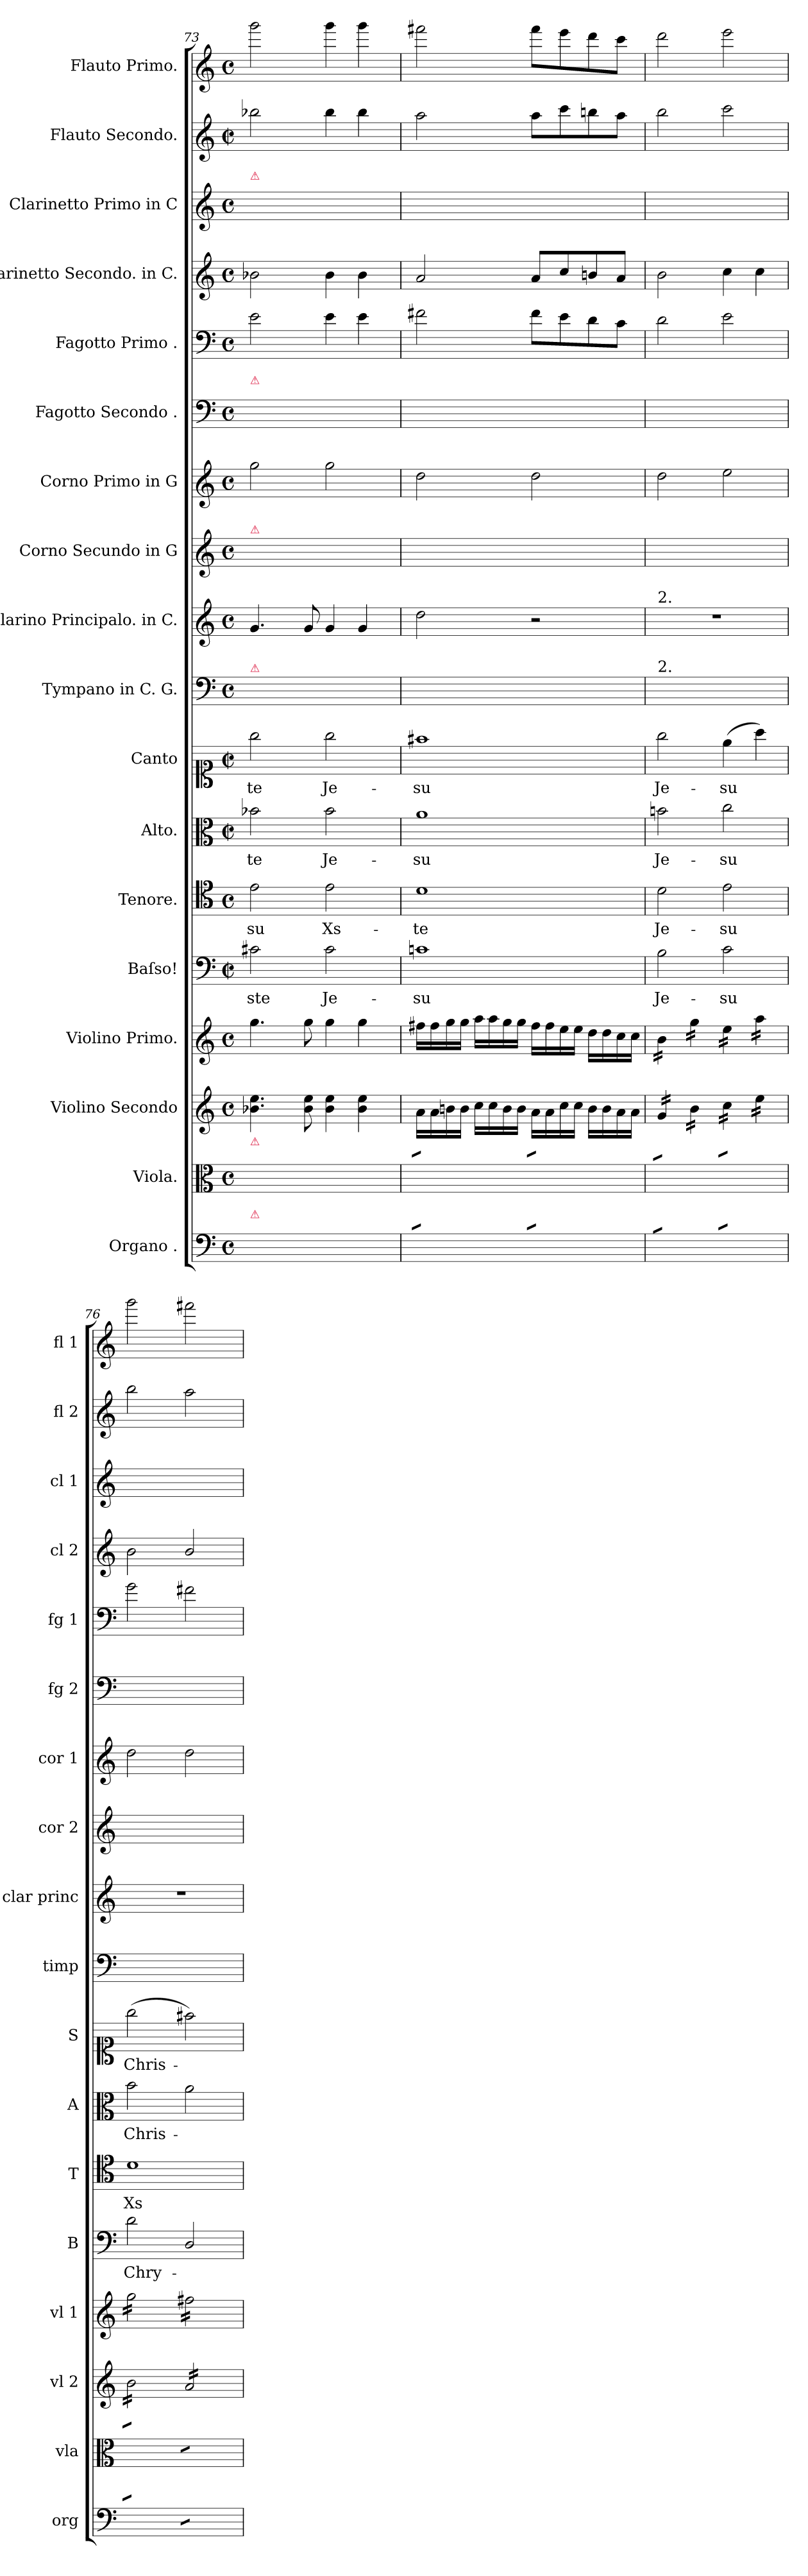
**kern	**kern	**kern	**kern	**kern	**text	**kern	**text	**kern	**text	**kern	**text	**kern	**kern	**kern	**kern	**kern	**kern	**kern	**kern	**kern	**kern
*part18	*part17	*part16	*part15	*part14	*part14	*part13	*part13	*part12	*part12	*part11	*part11	*part10	*part9	*part8	*part7	*part6	*part5	*part4	*part3	*part2	*part1
*staff18	*staff17	*staff16	*staff15	*staff14	*staff14	*staff13	*staff13	*staff12	*staff12	*staff11	*staff11	*staff10	*staff9	*staff8	*staff7	*staff6	*staff5	*staff4	*staff3	*staff2	*staff1
*I"Organo .	*I"Viola.	*I"Violino Secondo	*I"Violino Primo.	*I"Baſso!	*	*I"Tenore.	*	*I"Alto.	*	*I"Canto	*	*I"Tympano in C. G.	*I"Clarino Principalo. in C.	*I"Corno Secundo in G	*I"Corno Primo in G	*I"Fagotto Secondo .	*I"Fagotto Primo .	*I"Clarinetto Secondo. in C.	*I"Clarinetto Primo in C	*I"Flauto Secondo.	*I"Flauto Primo.
*I'org	*I'vla	*I'vl 2	*I'vl 1	*I'B	*	*I'T	*	*I'A	*	*I'S	*	*I'timp	*I'clar princ	*I'cor 2	*I'cor 1	*I'fg 2	*I'fg 1	*I'cl 2	*I'cl 1	*I'fl 2	*I'fl 1
*clefF4	*clefC3	*clefG2	*clefG2	*clefF4	*	*clefC4	*	*clefC3	*	*clefC1	*	*clefF4	*clefG2	*clefG2	*clefG2	*clefF4	*clefF4	*clefG2	*clefG2	*clefG2	*clefG2
*k[]	*k[]	*k[]	*k[]	*k[]	*	*k[]	*	*k[]	*	*k[]	*	*k[]	*k[]	*k[]	*k[]	*k[]	*k[]	*k[]	*k[]	*k[]	*k[]
*C:	*C:	*C:	*C:	*C:	*	*C:	*	*C:	*	*C:	*	*C:	*C:	*C:	*C:	*C:	*C:	*C:	*C:	*C:	*C:
*M4/4	*M4/4	*M4/4	*M4/4	*M4/4	*	*M4/4	*	*M4/4	*	*M4/4	*	*M4/4	*M4/4	*M4/4	*M4/4	*M4/4	*M4/4	*M4/4	*M4/4	*M4/4	*M4/4
*met(c)	*met(c)	*met(c)	*met(c)	*met(c|)	*	*met(c)	*	*met(c|)	*	*met(c|)	*	*met(c)	*met(c)	*met(c)	*met(c)	*met(c)	*met(c)	*met(c)	*met(c)	*met(c|)	*met(c)
=73	=73	=73	=73	=73	=73	=73	=73	=73	=73	=73	=73	=73	=73	=73	=73	=73	=73	=73	=73	=73	=73
!	!	!	!	!	!	!	!	!	!	!	!	!	!	!	!	!	!	!	!LO:TX:a:color=crimson:t=⚠	!	!
!	!	!	!	!	!	!	!	!	!	!	!	!	!	!	!	!LO:TX:a:color=crimson:t=⚠	!	!	!	!	!
!	!	!	!	!	!	!	!	!	!	!	!	!	!	!LO:TX:a:color=crimson:t=⚠	!	!	!	!	!	!	!
!	!	!	!	!	!	!	!	!	!	!	!	!LO:TX:a:color=crimson:t=⚠	!	!	!	!	!	!	!	!	!
!	!LO:TX:a:color=crimson:t=⚠	!	!	!	!	!	!	!	!	!	!	!	!	!	!	!	!	!	!	!	!
!LO:TX:a:color=crimson:t=⚠	!	!	!	!	!	!	!	!	!	!	!	!	!	!	!	!	!	!	!	!	!
!	!LO:N:vis=4	!	!	!	!	!	!	!	!	!	!	!	!	!	!	!	!	!	!	!	!
4.c#X\yy	4.cc#X\yy	4.b-X\ 4.ee\	4.gg\	2c#X\	-ste	2e\	-su	2b-X\	-te	2gg\	-te	4GG/yy	4.g/	2g/yy	2gg\	2c#X\yy	2e\	2b-X\	2gg\yy	2bb-X\	2ggg\
.	.	.	.	.	.	.	.	.	.	.	.	4ryy	.	.	.	.	.	.	.	.	.
8c#\yy	8cc#\yy	8b-\ 8ee\	8gg\	.	.	.	.	.	.	.	.	.	8g/	.	.	.	.	.	.	.	.
4.c#\yy	4cc#\yy	4b-\ 4ee\	4gg\	2c#\	Je-	2e\	Xs-	2b-\	Je-	2gg\	Je-	4GG/yy	4g/	2g/yy	2gg\	4c#\yy	4e\	4b-\	4gg\yy	4bb-\	4ggg\
.	4cc#\yy	4b-\ 4ee\	4gg\	.	.	.	.	.	.	.	.	4GG/yy	4g/	.	.	4B-X\yy	4e\	4b-\	4gg\yy	4bb-\	4ggg\
8c#\yy	.	.	.	.	.	.	.	.	.	.	.	.	.	.	.	.	.	.	.	.	.
=74	=74	=74	=74	=74	=74	=74	=74	=74	=74	=74	=74	=74	=74	=74	=74	=74	=74	=74	=74	=74	=74
*tremolo	*	*	*	*	*	*	*	*	*	*	*	*	*	*	*	*	*	*	*	*	*
*	*tremolo	*	*	*	*	*	*	*	*	*	*	*	*	*	*	*	*	*	*	*	*
8cn\yyL	8ccn\yyL	16a\LL	16ff#X\LL	1cn	-su	1d	-te	1a	-su	1ff#X	-su	2C/yy	2dd\	1ddyy	2dd\	2A\yy	2f#X\	2a/	2ff#X\yy	2aa\	2fff#X\
.	.	16a\	16ff#\	.	.	.	.	.	.	.	.	.	.	.	.	.	.	.	.	.	.
8cn\yy	8ccn\yy	16bn\	16gg\	.	.	.	.	.	.	.	.	.	.	.	.	.	.	.	.	.	.
.	.	16b\JJ	16gg\JJ	.	.	.	.	.	.	.	.	.	.	.	.	.	.	.	.	.	.
8cn\yy	8ccn\yy	16cc\LL	16aa\LL	.	.	.	.	.	.	.	.	.	.	.	.	.	.	.	.	.	.
.	.	16cc\	16aa\	.	.	.	.	.	.	.	.	.	.	.	.	.	.	.	.	.	.
8cn\yyJ	8ccn\yyJ	16b\	16gg\	.	.	.	.	.	.	.	.	.	.	.	.	.	.	.	.	.	.
.	.	16b\JJ	16gg\JJ	.	.	.	.	.	.	.	.	.	.	.	.	.	.	.	.	.	.
8c\yyL	8cc\yyL	16a\LL	16ff#\LL	.	.	.	.	.	.	.	.	2ryy	2r	.	2dd\	8A\Lyy	8f#\L	8a/L	8ff#\Lyy	8aa\L	8fff#\L
.	.	16a\	16ff#\	.	.	.	.	.	.	.	.	.	.	.	.	.	.	.	.	.	.
8c\yy	8cc\yy	16cc\	16ee\	.	.	.	.	.	.	.	.	.	.	.	.	8cn\yy	8e\	8cc/	8ee\yy	8ccc\	8eee\
.	.	16cc\JJ	16ee\JJ	.	.	.	.	.	.	.	.	.	.	.	.	.	.	.	.	.	.
8c\yy	8cc\yy	16b\LL	16dd\LL	.	.	.	.	.	.	.	.	.	.	.	.	8Bn\yy	8d\	8bn/	8dd\yy	8bbn\	8ddd\
.	.	16b\	16dd\	.	.	.	.	.	.	.	.	.	.	.	.	.	.	.	.	.	.
8c\yyJ	8cc\yyJ	16a\	16cc\	.	.	.	.	.	.	.	.	.	.	.	.	8A\Jyy	8c\J	8a/J	8cc\Jyy	8aa\J	8ccc\J
.	.	16a\JJ	16cc\JJ	.	.	.	.	.	.	.	.	.	.	.	.	.	.	.	.	.	.
=75	=75	=75	=75	=75	=75	=75	=75	=75	=75	=75	=75	=75	=75	=75	=75	=75	=75	=75	=75	=75	=75
!	!	!	!	!	!	!	!	!	!	!	!	!	!LO:TX:a:t=2.	!	!	!	!	!	!	!	!
!	!	!	!	!	!	!	!	!	!	!	!	!LO:TX:a:t=2.	!	!	!	!	!	!	!	!	!
!	!	!	!	!	!LO:LY:i	!	!	!	!LO:LY:i	!	!LO:LY:i	!	!	!	!	!	!	!	!	!	!
*	*	*tremolo	*	*	*	*	*	*	*	*	*	*	*	*	*	*	*	*	*	*	*
*	*	*	*tremolo	*	*	*	*	*	*	*	*	*	*	*	*	*	*	*	*	*	*
8B\yyL	8b\yyL	16g/LL	16b\LL	2B\	Je-	2d\	Je-	2bn\	Je-	2gg\	Je-	1ryy	1r	2g/yy	2dd\	2B\yy	2d\	2b\	2dd\yy	2bb\	2ddd\
.	.	16g/	16b\	.	.	.	.	.	.	.	.	.	.	.	.	.	.	.	.	.	.
8B\yy	8b\yy	16g/	16b\	.	.	.	.	.	.	.	.	.	.	.	.	.	.	.	.	.	.
.	.	16g/JJ	16b\JJ	.	.	.	.	.	.	.	.	.	.	.	.	.	.	.	.	.	.
8B\yy	8b\yy	16b\LL	16gg\LL	.	.	.	.	.	.	.	.	.	.	.	.	.	.	.	.	.	.
.	.	16b\	16gg\	.	.	.	.	.	.	.	.	.	.	.	.	.	.	.	.	.	.
8B\yyJ	8b\yyJ	16b\	16gg\	.	.	.	.	.	.	.	.	.	.	.	.	.	.	.	.	.	.
.	.	16b\JJ	16gg\JJ	.	.	.	.	.	.	.	.	.	.	.	.	.	.	.	.	.	.
!	!	!	!	!	!LO:LY:i	!	!	!	!LO:LY:i	!	!LO:LY:i	!	!	!	!	!	!	!	!	!	!
8c\yyL	8cc\yyL	16cc\LL	16ee\LL	2c\	-su	2e\	-su	2cc\	-su	(4ee\	-su	.	.	2cc\yy	2ee\	2c\yy	2e\	4cc\	4ee\yy	2ccc\	2eee\
.	.	16cc\	16ee\	.	.	.	.	.	.	.	.	.	.	.	.	.	.	.	.	.	.
8c\yy	8cc\yy	16cc\	16ee\	.	.	.	.	.	.	.	.	.	.	.	.	.	.	.	.	.	.
.	.	16cc\JJ	16ee\JJ	.	.	.	.	.	.	.	.	.	.	.	.	.	.	.	.	.	.
8c\yy	8cc\yy	16ee\LL	16aa\LL	.	.	.	.	.	.	4aa\)	.	.	.	.	.	.	.	4cc\	4aa\yy	.	.
.	.	16ee\	16aa\	.	.	.	.	.	.	.	.	.	.	.	.	.	.	.	.	.	.
8c\yyJ	8cc\yyJ	16ee\	16aa\	.	.	.	.	.	.	.	.	.	.	.	.	.	.	.	.	.	.
.	.	16ee\JJ	16aa\JJ	.	.	.	.	.	.	.	.	.	.	.	.	.	.	.	.	.	.
=76	=76	=76	=76	=76	=76	=76	=76	=76	=76	=76	=76	=76	=76	=76	=76	=76	=76	=76	=76	=76	=76
8d\yyL	8dd\yyL	16b\LL	16gg\LL	2d\	Chry-	1d	Xs-	2b\	Chris-	(2gg\	Chris-	1ryy	1r	2dd\yy	2dd\	2B\yy	2g\	2b\	2gg\yy	2bb\	2ggg\
.	.	16b\	16gg\	.	.	.	.	.	.	.	.	.	.	.	.	.	.	.	.	.	.
8d\yy	8dd\yy	16b\	16gg\	.	.	.	.	.	.	.	.	.	.	.	.	.	.	.	.	.	.
.	.	16b\	16gg\	.	.	.	.	.	.	.	.	.	.	.	.	.	.	.	.	.	.
8d\yy	8dd\yy	16b\	16gg\	.	.	.	.	.	.	.	.	.	.	.	.	.	.	.	.	.	.
.	.	16b\	16gg\	.	.	.	.	.	.	.	.	.	.	.	.	.	.	.	.	.	.
8d\yyJ	8dd\yyJ	16b\	16gg\	.	.	.	.	.	.	.	.	.	.	.	.	.	.	.	.	.	.
.	.	16b\JJ	16gg\JJ	.	.	.	.	.	.	.	.	.	.	.	.	.	.	.	.	.	.
8D\yyL	8d\yyL	16a/LL	16ff#X\LL	2D/	.	.	.	2a\	.	2ff#X\)	.	.	.	2dd\yy	2dd\	2A\yy	2f#X\	2b/	2ff#X\yy	2aa\	2fff#X\
.	.	16a/	16ff#X\	.	.	.	.	.	.	.	.	.	.	.	.	.	.	.	.	.	.
8D\yy	8d\yy	16a/	16ff#X\	.	.	.	.	.	.	.	.	.	.	.	.	.	.	.	.	.	.
.	.	16a/	16ff#X\	.	.	.	.	.	.	.	.	.	.	.	.	.	.	.	.	.	.
8D\yy	8d\yy	16a/	16ff#X\	.	.	.	.	.	.	.	.	.	.	.	.	.	.	.	.	.	.
.	.	16a/	16ff#X\	.	.	.	.	.	.	.	.	.	.	.	.	.	.	.	.	.	.
8D\yyJ	8d\yyJ	16a/	16ff#X\	.	.	.	.	.	.	.	.	.	.	.	.	.	.	.	.	.	.
*	*Xtremolo	*	*	*	*	*	*	*	*	*	*	*	*	*	*	*	*	*	*	*	*
*Xtremolo	*	*	*	*	*	*	*	*	*	*	*	*	*	*	*	*	*	*	*	*	*
.	.	16a/JJ	16ff#X\JJ	.	.	.	.	.	.	.	.	.	.	.	.	.	.	.	.	.	.
*	*	*	*Xtremolo	*	*	*	*	*	*	*	*	*	*	*	*	*	*	*	*	*	*
*	*	*Xtremolo	*	*	*	*	*	*	*	*	*	*	*	*	*	*	*	*	*	*	*
=	=	=	=	=	=	=	=	=	=	=	=	=	=	=	=	=	=	=	=	=	=
*-	*-	*-	*-	*-	*-	*-	*-	*-	*-	*-	*-	*-	*-	*-	*-	*-	*-	*-	*-	*-	*-
